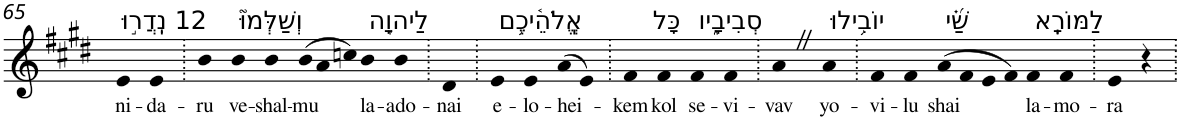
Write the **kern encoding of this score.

**kern	**text
*part1	*part1
*staff1	*staff1
*I"Piano	*
*I'Pno	*
!!LO:PB:g=z
*clefG2	*
*k[f#c#g#d#]	*
*E:	*
=65	=65
!LO:TX:a:t=12 נִֽדֲר֣וּ	!
!	!LO:LY:b
4e	ni-
!	!LO:LY:b
4e	-da-
=66.	=66.
!	!LO:LY:b
4b	-ru
!LO:TX:a:t=וְשַׁלְּמוּ֮	!
!	!LO:LY:b
4b	ve-
!	!LO:LY:b
4b	-shal-
*Xtuplet	*
!	!LO:LY:b
(>12b	-mu
12a	.
12ccn)	.
!LO:TX:a:t=לַיהוָ֪ה	!
!	!LO:LY:b
4b	la-
!	!LO:LY:b
4b	-ado-
=67.	=67.
!	!LO:LY:b
4d#	-nai
=68.	=68.
!LO:TX:a:t=אֱֽלֹהֵ֫יכֶ֥ם	!
!	!LO:LY:b
4e	e-
!	!LO:LY:b
4e	-lo-
!	!LO:LY:b
(>8a	-hei-
8e)	.
=69.	=69.
!	!LO:LY:b
4f#	-kem
!LO:TX:a:t=כָּל	!
!	!LO:LY:b
4f#	kol
!LO:TX:a:t=סְבִיבָ֑יו	!
!	!LO:LY:b
4f#	se-
!	!LO:LY:b
4f#	-vi-
=70.	=70.
!	!LO:LY:b
4aZ	-vav
!LO:TX:a:t=יוֹבִ֥ילוּ	!
!	!LO:LY:b
4a	yo-
=71.	=71.
!	!LO:LY:b
4f#	-vi-
!	!LO:LY:b
4f#	-lu
!LO:TX:a:t=שַׁ֝֗י	!
!	!LO:LY:b
(>8a	shai
8f#	.
8e	.
8f#)	.
!LO:TX:a:t=לַמּוֹרָֽא	!
!	!LO:LY:b
4f#	la-
!	!LO:LY:b
4f#	-mo-
=72.	=72.
!	!LO:LY:b
4e	-ra
4r	.
=.	=.
*-	*-
